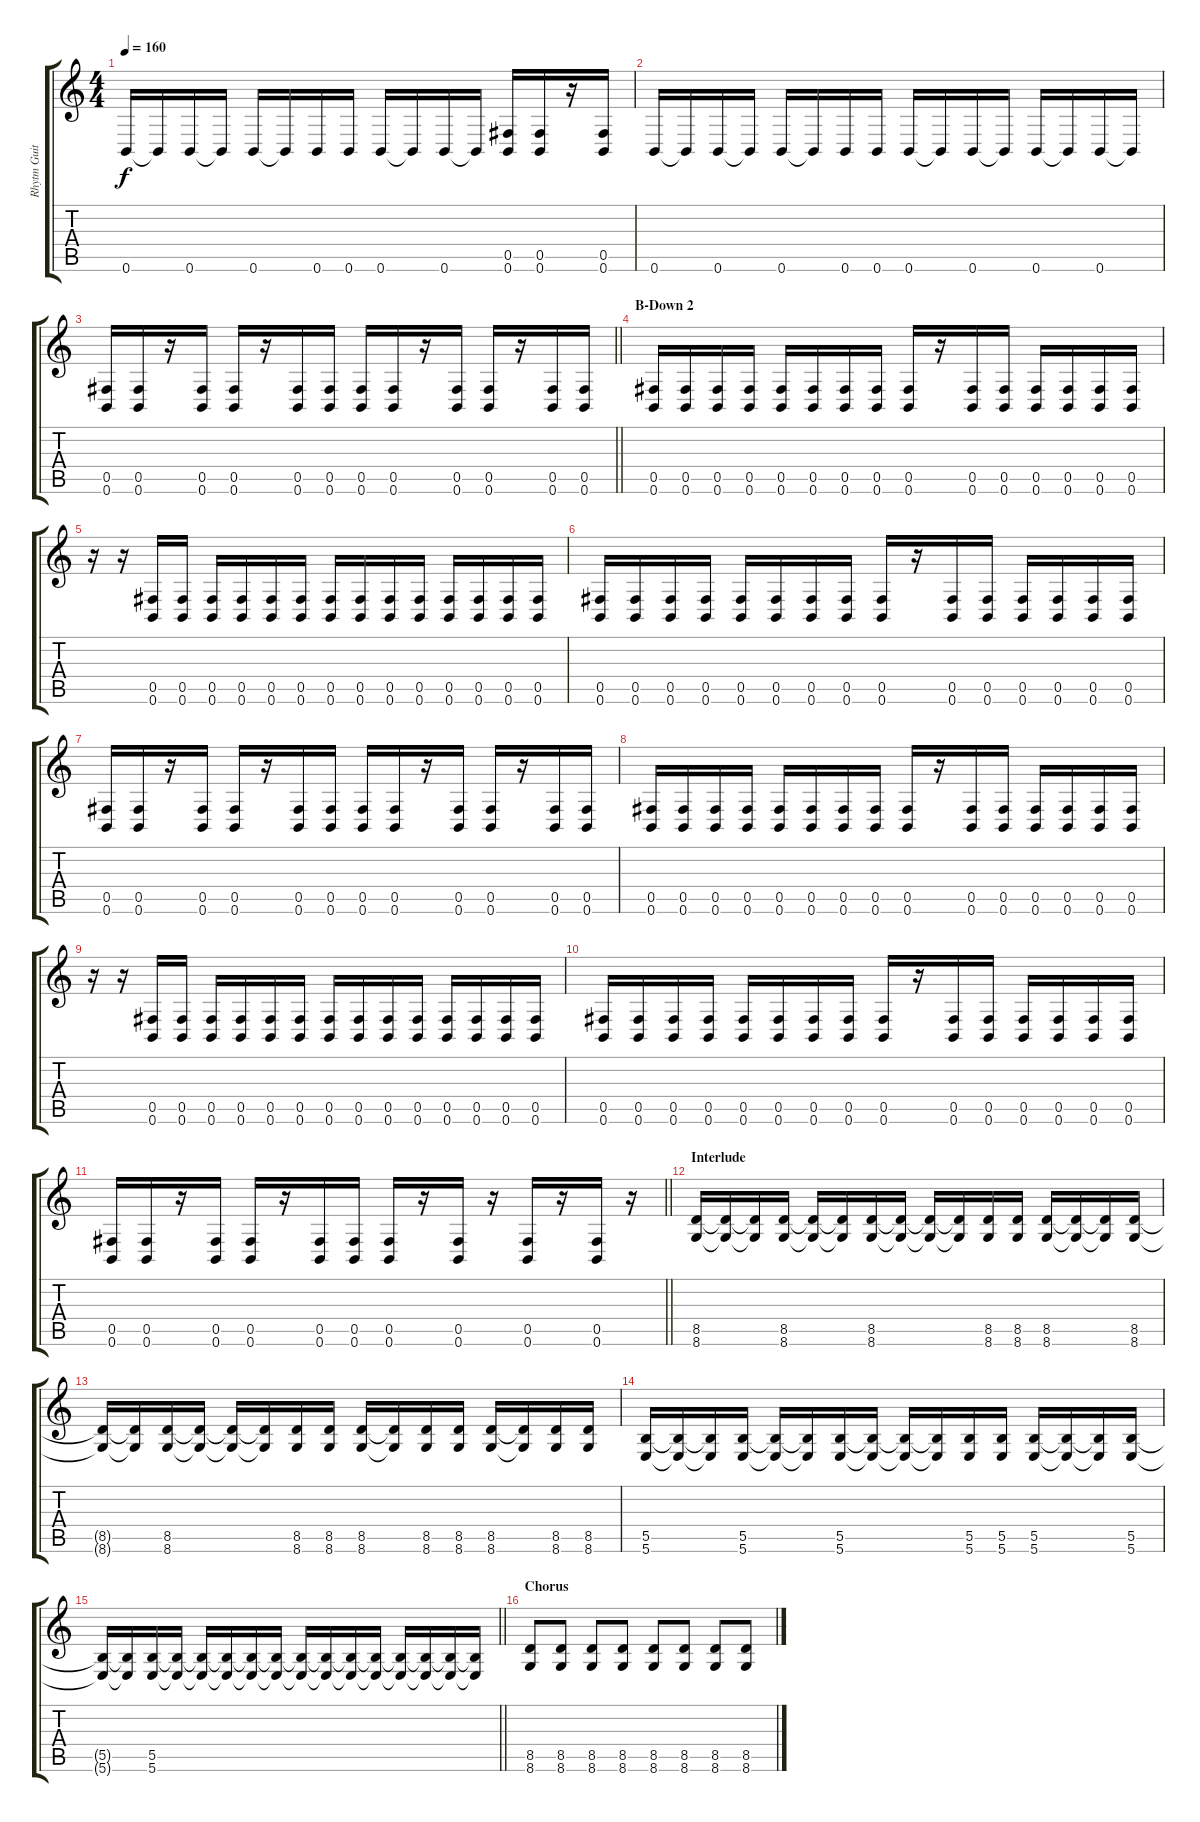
\track ("Rhytm Guitar" "Rhytm Guit") {instrument distortionguitar}
\staff {score tabs}
\tuning (Db4 Ab3 E3 B2 Gb2 B1) {hide}
\ts (4 4)
\tempo 160
\clef g2
\ks c
0.6.16{dy f} 0.6{t}.16 0.6.16 0.6{t}.16 0.6.16 0.6{t}.16 0.6.16 0.6.16 0.6.16 0.6{t}.16 0.6.16 0.6{t}.16 (0.5 0.6).16 (0.5 0.6).16 r.16 (0.5 0.6).16 |
0.6.16 0.6{t}.16 0.6.16 0.6{t}.16 0.6.16 0.6{t}.16 0.6.16 0.6.16 0.6.16 0.6{t}.16 0.6.16 0.6{t}.16 0.6.16 0.6{t}.16 0.6.16 0.6{t}.16 |
\barLineRight lightlight
(0.5 0.6).16 (0.5 0.6).16 r.16 (0.5 0.6).16 (0.5 0.6).16 r.16 (0.5 0.6).16 (0.5 0.6).16 (0.5 0.6).16 (0.5 0.6).16 r.16 (0.5 0.6).16 (0.5 0.6).16 r.16 (0.5 0.6).16 (0.5 0.6).16 |
\section ("" "B-Down 2")
(0.5 0.6).16 (0.5 0.6).16 (0.5 0.6).16 (0.5 0.6).16 (0.5 0.6).16 (0.5 0.6).16 (0.5 0.6).16 (0.5 0.6).16 (0.5 0.6).16 r.16 (0.5 0.6).16 (0.5 0.6).16 (0.5 0.6).16 (0.5 0.6).16 (0.5 0.6).16 (0.5 0.6).16 |
r.16 r.16 (0.5 0.6).16 (0.5 0.6).16 (0.5 0.6).16 (0.5 0.6).16 (0.5 0.6).16 (0.5 0.6).16 (0.5 0.6).16 (0.5 0.6).16 (0.5 0.6).16 (0.5 0.6).16 (0.5 0.6).16 (0.5 0.6).16 (0.5 0.6).16 (0.5 0.6).16 |
(0.5 0.6).16 (0.5 0.6).16 (0.5 0.6).16 (0.5 0.6).16 (0.5 0.6).16 (0.5 0.6).16 (0.5 0.6).16 (0.5 0.6).16 (0.5 0.6).16 r.16 (0.5 0.6).16 (0.5 0.6).16 (0.5 0.6).16 (0.5 0.6).16 (0.5 0.6).16 (0.5 0.6).16 |
(0.5 0.6).16 (0.5 0.6).16 r.16 (0.5 0.6).16 (0.5 0.6).16 r.16 (0.5 0.6).16 (0.5 0.6).16 (0.5 0.6).16 (0.5 0.6).16 r.16 (0.5 0.6).16 (0.5 0.6).16 r.16 (0.5 0.6).16 (0.5 0.6).16 |
(0.5 0.6).16 (0.5 0.6).16 (0.5 0.6).16 (0.5 0.6).16 (0.5 0.6).16 (0.5 0.6).16 (0.5 0.6).16 (0.5 0.6).16 (0.5 0.6).16 r.16 (0.5 0.6).16 (0.5 0.6).16 (0.5 0.6).16 (0.5 0.6).16 (0.5 0.6).16 (0.5 0.6).16 |
r.16 r.16 (0.5 0.6).16 (0.5 0.6).16 (0.5 0.6).16 (0.5 0.6).16 (0.5 0.6).16 (0.5 0.6).16 (0.5 0.6).16 (0.5 0.6).16 (0.5 0.6).16 (0.5 0.6).16 (0.5 0.6).16 (0.5 0.6).16 (0.5 0.6).16 (0.5 0.6).16 |
(0.5 0.6).16 (0.5 0.6).16 (0.5 0.6).16 (0.5 0.6).16 (0.5 0.6).16 (0.5 0.6).16 (0.5 0.6).16 (0.5 0.6).16 (0.5 0.6).16 r.16 (0.5 0.6).16 (0.5 0.6).16 (0.5 0.6).16 (0.5 0.6).16 (0.5 0.6).16 (0.5 0.6).16 |
\barLineRight lightlight
(0.5 0.6).16 (0.5 0.6).16 r.16 (0.5 0.6).16 (0.5 0.6).16 r.16 (0.5 0.6).16 (0.5 0.6).16 (0.5 0.6).16 r.16 (0.5 0.6).16 r.16 (0.5 0.6).16 r.16 (0.5 0.6).16 r.16 |
\section ("" "Interlude")
(8.5 8.6).16 (8.5{t} 8.6{t}).16 (8.5{t} 8.6{t}).16 (8.5 8.6).16 (8.5{t} 8.6{t}).16 (8.5{t} 8.6{t}).16 (8.5 8.6).16 (8.5{t} 8.6{t}).16 (8.5{t} 8.6{t}).16 (8.5{t} 8.6{t}).16 (8.5 8.6).16 (8.5 8.6).16 (8.5 8.6).16 (8.5{t} 8.6{t}).16 (8.5{t} 8.6{t}).16 (8.5 8.6).16 |
(8.5{t} 8.6{t}).16 (8.5{t} 8.6{t}).16 (8.5 8.6).16 (8.5{t} 8.6{t}).16 (8.5{t} 8.6{t}).16 (8.5{t} 8.6{t}).16 (8.5 8.6).16 (8.5 8.6).16 (8.5 8.6).16 (8.5{t} 8.6{t}).16 (8.5 8.6).16 (8.5 8.6).16 (8.5 8.6).16 (8.5{t} 8.6{t}).16 (8.5 8.6).16 (8.5 8.6).16 |
(5.5 5.6).16 (5.5{t} 5.6{t}).16 (5.5{t} 5.6{t}).16 (5.5 5.6).16 (5.5{t} 5.6{t}).16 (5.5{t} 5.6{t}).16 (5.5 5.6).16 (5.5{t} 5.6{t}).16 (5.5{t} 5.6{t}).16 (5.5{t} 5.6{t}).16 (5.5 5.6).16 (5.5 5.6).16 (5.5 5.6).16 (5.5{t} 5.6{t}).16 (5.5{t} 5.6{t}).16 (5.5 5.6).16 |
\barLineRight lightlight
(5.5{t} 5.6{t}).16 (5.5{t} 5.6{t}).16 (5.5 5.6).16 (5.5{t} 5.6{t}).16 (5.5{t} 5.6{t}).16 (5.5{t} 5.6{t}).16 (5.5{t} 5.6{t}).16 (5.5{t} 5.6{t}).16 (5.5{t} 5.6{t}).16 (5.5{t} 5.6{t}).16 (5.5{t} 5.6{t}).16 (5.5{t} 5.6{t}).16 (5.5{t} 5.6{t}).16 (5.5{t} 5.6{t}).16 (5.5{t} 5.6{t}).16 (5.5{t} 5.6{t}).16 |
\section ("" "Chorus")
(8.5 8.6).8 (8.5 8.6).8 (8.5 8.6).8 (8.5 8.6).8 (8.5 8.6).8 (8.5 8.6).8 (8.5 8.6).8 (8.5 8.6).8
